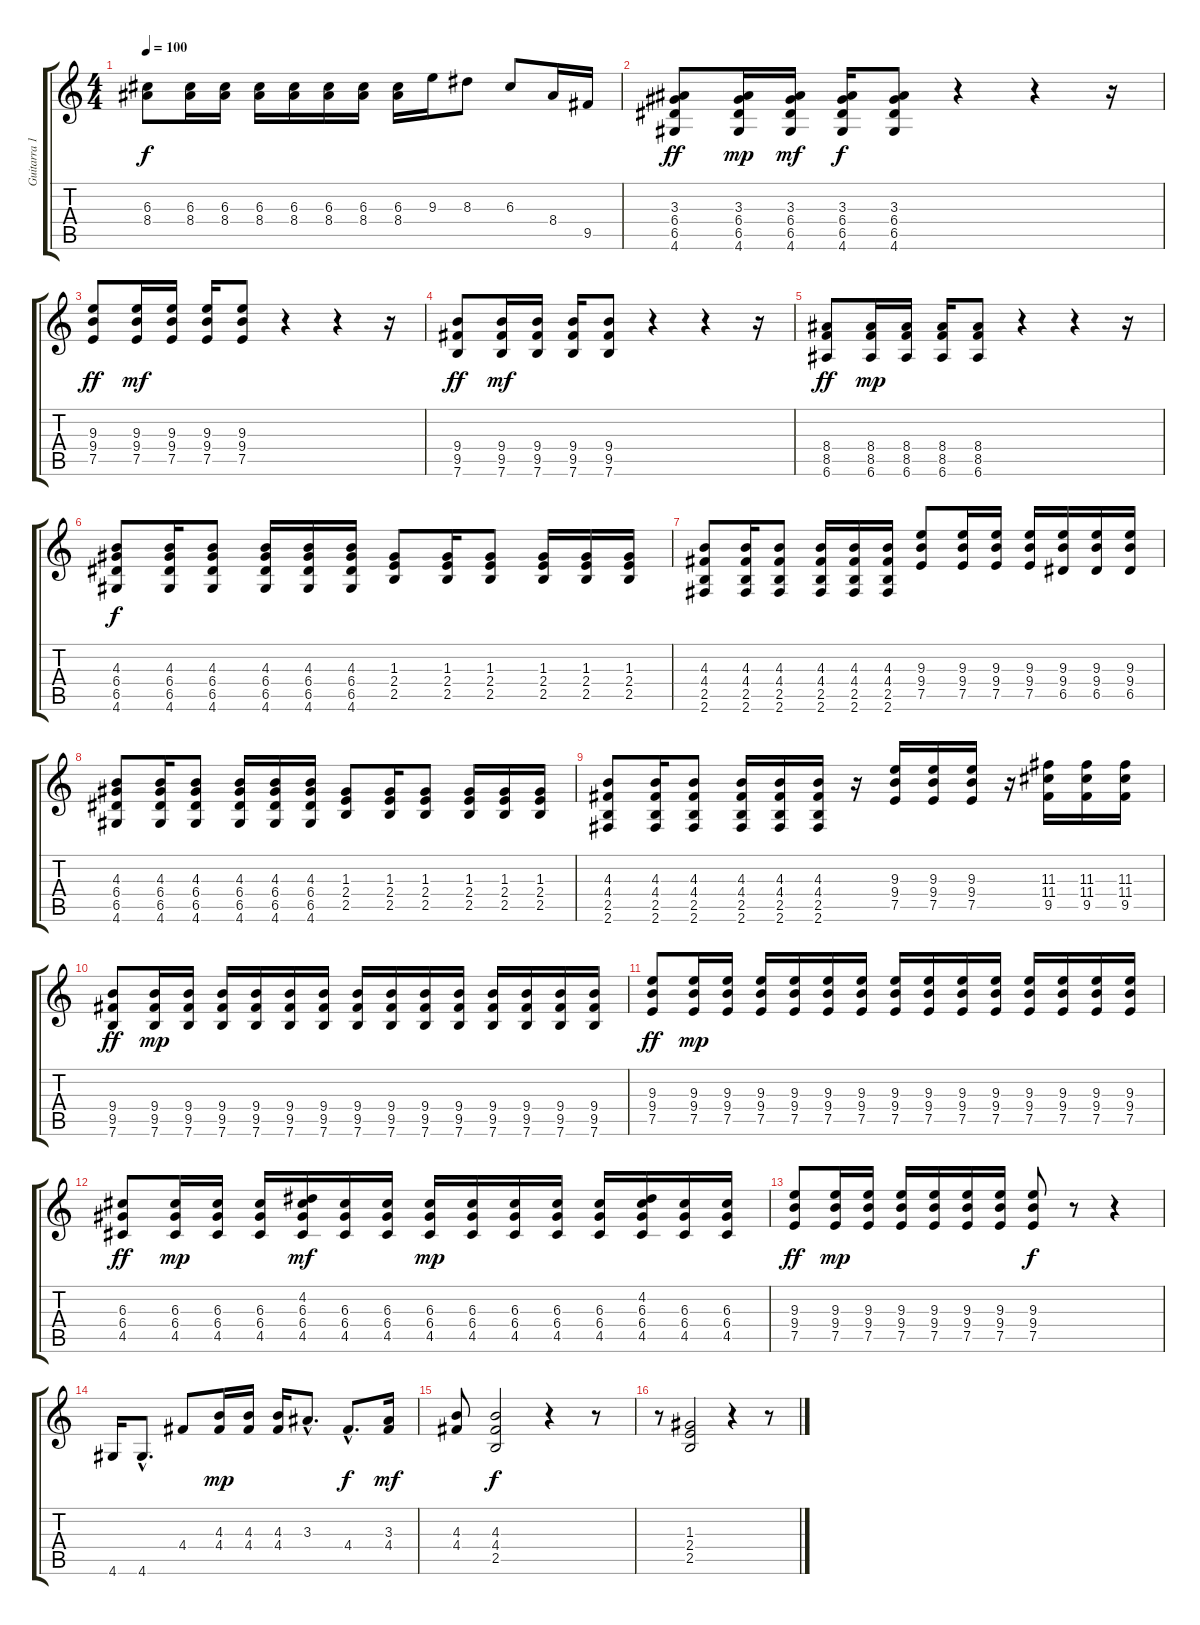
\track ("Guitarra 1" "Guitarra 1") {instrument overdrivenguitar}
\staff {score tabs}
\tuning (E4 B3 G3 D3 A2 E2) {hide}
\ts (4 4)
\tempo 100
\clef g2
\ks c
(6.3 8.4).8{dy f} (6.3 8.4).16 (6.3 8.4).16 (6.3 8.4).16 (6.3 8.4).16 (6.3 8.4).16 (6.3 8.4).16 (6.3 8.4).16 9.3.16 8.3.8 6.3.8 8.4.16 9.5.16 |
(3.3 6.4 6.5 4.6).8{dy ff} (3.3 6.4 6.5 4.6).16{dy mp} (3.3 6.4 6.5 4.6).16{dy mf} (3.3 6.4 6.5 4.6).16{dy f} (3.3 6.4 6.5 4.6).8 r.4 r.4 r.16 |
(9.3 9.4 7.5).8{dy ff} (9.3 9.4 7.5).16{dy mf} (9.3 9.4 7.5).16 (9.3 9.4 7.5).16 (9.3 9.4 7.5).8 r.4 r.4 r.16 |
(9.4 9.5 7.6).8{dy ff} (9.4 9.5 7.6).16{dy mf} (9.4 9.5 7.6).16 (9.4 9.5 7.6).16 (9.4 9.5 7.6).8 r.4 r.4 r.16 |
(8.4 8.5 6.6).8{dy ff} (8.4 8.5 6.6).16{dy mp} (8.4 8.5 6.6).16 (8.4 8.5 6.6).16 (8.4 8.5 6.6).8 r.4 r.4 r.16 |
(4.3 6.4 6.5 4.6).8{dy f} (4.3 6.4 6.5 4.6).16 (4.3 6.4 6.5 4.6).8 (4.3 6.4 6.5 4.6).16 (4.3 6.4 6.5 4.6).16 (4.3 6.4 6.5 4.6).16 (1.3 2.4 2.5).8 (1.3 2.4 2.5).16 (1.3 2.4 2.5).8 (1.3 2.4 2.5).16 (1.3 2.4 2.5).16 (1.3 2.4 2.5).16 |
(4.3 4.4 2.5 2.6).8 (4.3 4.4 2.5 2.6).16 (4.3 4.4 2.5 2.6).8 (4.3 4.4 2.5 2.6).16 (4.3 4.4 2.5 2.6).16 (4.3 4.4 2.5 2.6).16 (9.3 9.4 7.5).8 (9.3 9.4 7.5).16 (9.3 9.4 7.5).16 (9.3 9.4 7.5).16 (9.3 9.4 6.5).16 (9.3 9.4 6.5).16 (9.3 9.4 6.5).16 |
(4.3 6.4 6.5 4.6).8 (4.3 6.4 6.5 4.6).16 (4.3 6.4 6.5 4.6).8 (4.3 6.4 6.5 4.6).16 (4.3 6.4 6.5 4.6).16 (4.3 6.4 6.5 4.6).16 (1.3 2.4 2.5).8 (1.3 2.4 2.5).16 (1.3 2.4 2.5).8 (1.3 2.4 2.5).16 (1.3 2.4 2.5).16 (1.3 2.4 2.5).16 |
(4.3 4.4 2.5 2.6).8 (4.3 4.4 2.5 2.6).16 (4.3 4.4 2.5 2.6).8 (4.3 4.4 2.5 2.6).16 (4.3 4.4 2.5 2.6).16 (4.3 4.4 2.5 2.6).16 r.16 (9.3 9.4 7.5).16 (9.3 9.4 7.5).16 (9.3 9.4 7.5).16 r.16 (11.3 11.4 9.5).16 (11.3 11.4 9.5).16 (11.3 11.4 9.5).16 |
(9.4 9.5 7.6).8{dy ff} (9.4 9.5 7.6).16{dy mp} (9.4 9.5 7.6).16 (9.4 9.5 7.6).16 (9.4 9.5 7.6).16 (9.4 9.5 7.6).16 (9.4 9.5 7.6).16 (9.4 9.5 7.6).16 (9.4 9.5 7.6).16 (9.4 9.5 7.6).16 (9.4 9.5 7.6).16 (9.4 9.5 7.6).16 (9.4 9.5 7.6).16 (9.4 9.5 7.6).16 (9.4 9.5 7.6).16 |
(9.3 9.4 7.5).8{dy ff} (9.3 9.4 7.5).16{dy mp} (9.3 9.4 7.5).16 (9.3 9.4 7.5).16 (9.3 9.4 7.5).16 (9.3 9.4 7.5).16 (9.3 9.4 7.5).16 (9.3 9.4 7.5).16 (9.3 9.4 7.5).16 (9.3 9.4 7.5).16 (9.3 9.4 7.5).16 (9.3 9.4 7.5).16 (9.3 9.4 7.5).16 (9.3 9.4 7.5).16 (9.3 9.4 7.5).16 |
(6.3 6.4 4.5).8{dy ff} (6.3 6.4 4.5).16{dy mp} (6.3 6.4 4.5).16 (6.3 6.4 4.5).16 (4.2 6.3 6.4 4.5).16{dy mf} (6.3 6.4 4.5).16 (6.3 6.4 4.5).16 (6.3 6.4 4.5).16{dy mp} (6.3 6.4 4.5).16 (6.3 6.4 4.5).16 (6.3 6.4 4.5).16 (6.3 6.4 4.5).16 (4.2 6.3 6.4 4.5).16 (6.3 6.4 4.5).16 (6.3 6.4 4.5).16 |
(9.3 9.4 7.5).8{dy ff} (9.3 9.4 7.5).16{dy mp} (9.3 9.4 7.5).16 (9.3 9.4 7.5).16 (9.3 9.4 7.5).16 (9.3 9.4 7.5).16 (9.3 9.4 7.5).16 (9.3 9.4 7.5).8{dy f} r.8 r.4 |
4.6.16 4.6{hac}.8{d} 4.4.8 (4.3 4.4).16{dy mp} (4.3 4.4).16 (4.3 4.4).16 3.3{hac}.8{d} 4.4{hac}.8{d dy f} (3.3 4.4).16{dy mf} |
(4.3 4.4).8 (4.3 4.4 2.5).2{dy f} r.4 r.8 |
r.8 (1.3 2.4 2.5).2 r.4 r.8
